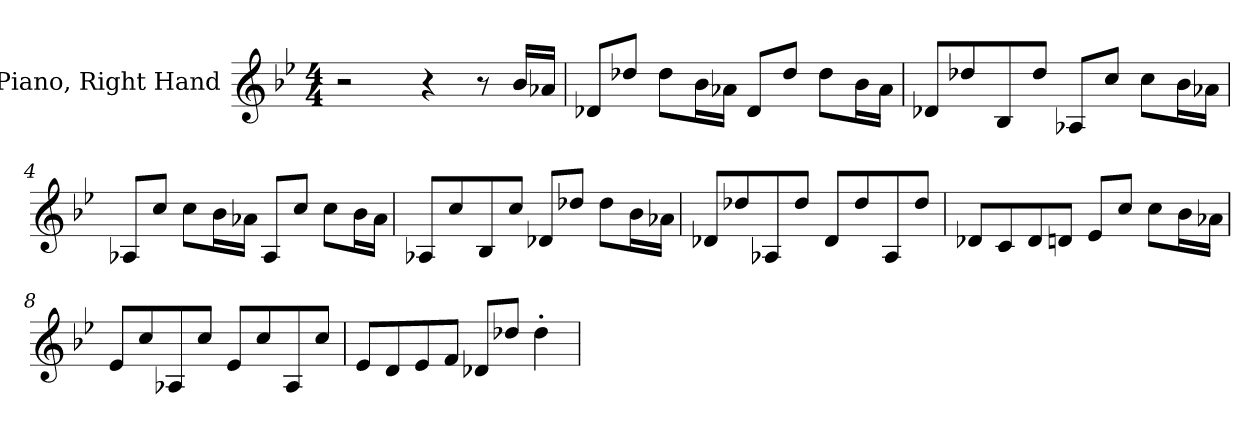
**kern
*part1
*staff1
*I"Piano, Right Hand
*I'Pno.
*clefG2
*k[b-e-]
*M4/4
*MM120
=1
2r
4r
8r
16b-/LL
16a-X/JJ
=2
8d-X/L
8dd-X/J
8dd-\L
16b-\L
16a-X\JJ
8d-/L
8dd-/J
8dd-\L
16b-\L
16a-\JJ
=3
8d-X/L
8dd-X/
8B-/
8dd-/J
8A-X/L
8cc/J
8cc\L
16b-\L
16a-X\JJ
=4
8A-X/L
8cc/J
8cc\L
16b-\L
16a-X\JJ
8A-/L
8cc/J
8cc\L
16b-\L
16a-\JJ
!!LO:LB:g=z
=5
8A-X/L
8cc/
8B-/
8cc/J
8d-X/L
8dd-X/J
8dd-\L
16b-\L
16a-X\JJ
=6
8d-X/L
8dd-X/
8A-X/
8dd-/J
8d-/L
8dd-/
8A-/
8dd-/J
=7
8d-X/L
8c/
8d-/
8dn/J
8e-/L
8cc/J
8cc\L
16b-\L
16a-X\JJ
=8
8e-/L
8cc/
8A-X/
8cc/J
8e-/L
8cc/
8A-/
8cc/J
!!LO:LB:g=z
=9
8e-/L
8d/
8e-/
8f/J
8d-X/L
8dd-X/J
4dd-'\
=
*-
